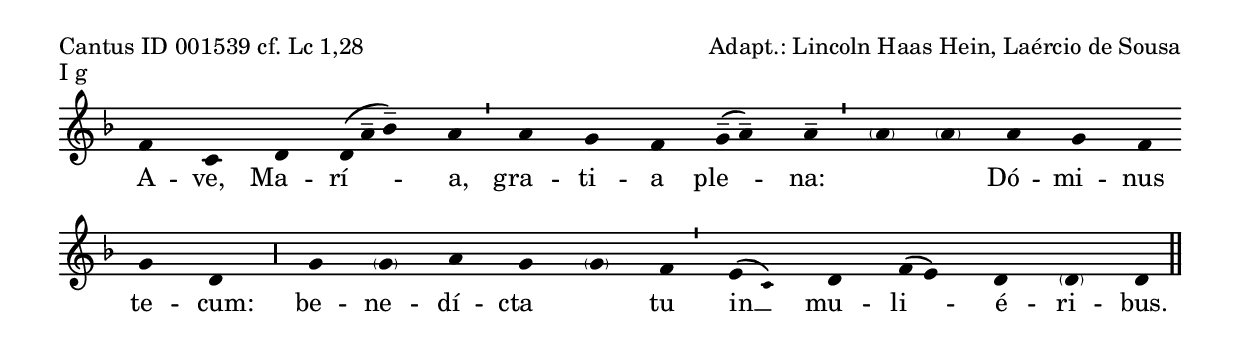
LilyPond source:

\version "2.24.1"

\include "gregorian.ly"
\include "../../../modules/lilypond/neums.ily"
\include "../../../modules/lilypond/spacing.ily"
\include "../../../modules/lilypond/layout.ily"
\include "../../../modules/lilypond/lyrics.ily"
\include "../../../modules/lilypond/symbols.ily"

antiphonChant = \relative c' {
  \AntiphonSignature
  \key d \minor
  \C f c d \CEE d a' bes \C a
  \divisioMinima
  a g f \EE g a \E a
  \divisioMinima
  \Cp a \Cp a \C a g f g d
  \divisioMaior
  g \Cp g \C a g \Cp g \C f
  \divisioMinima
  \CL e c \C d \CC f e
  \C d \Cp d \C d
  \finalis
}

antiphonLyrics = \lyricmode {
  A -- ve, Ma -- rí -- a, gra -- ti -- a ple -- na: _ _ Dó -- mi -- nus te -- cum:
  be -- ne -- dí -- cta _ tu in __ mu -- li -- é -- ri -- bus.
}

antiphonLyricsPt = \lyricmode {
  A -- ve Ma -- ri -- a, chei -- a de gra -- ça: o Se -- nhor é con -- vos -- co.
  Ben -- _ di -- ta sois vós en -- tre~as mu -- lhe -- _ res.
}

\GregorianTranscriptionLayout

\header {
  meter = "Cantus ID 001539 cf. Lc 1,28"
  arranger = "Adapt.: Lincoln Haas Hein, Laércio de Sousa"
}

\score {
  \header {
    piece = "I g"
  }

  \new GregorianTranscriptionStaff <<
    \new GregorianTranscriptionVoice = "antiphon" {
      \antiphonChant
    }

    \new GregorianTranscriptionLyrics \lyricsto "antiphon" \antiphonLyrics
    \new GregorianTranscriptionAltLyrics \lyricsto "antiphon" \antiphonLyricsPt
  >>
}